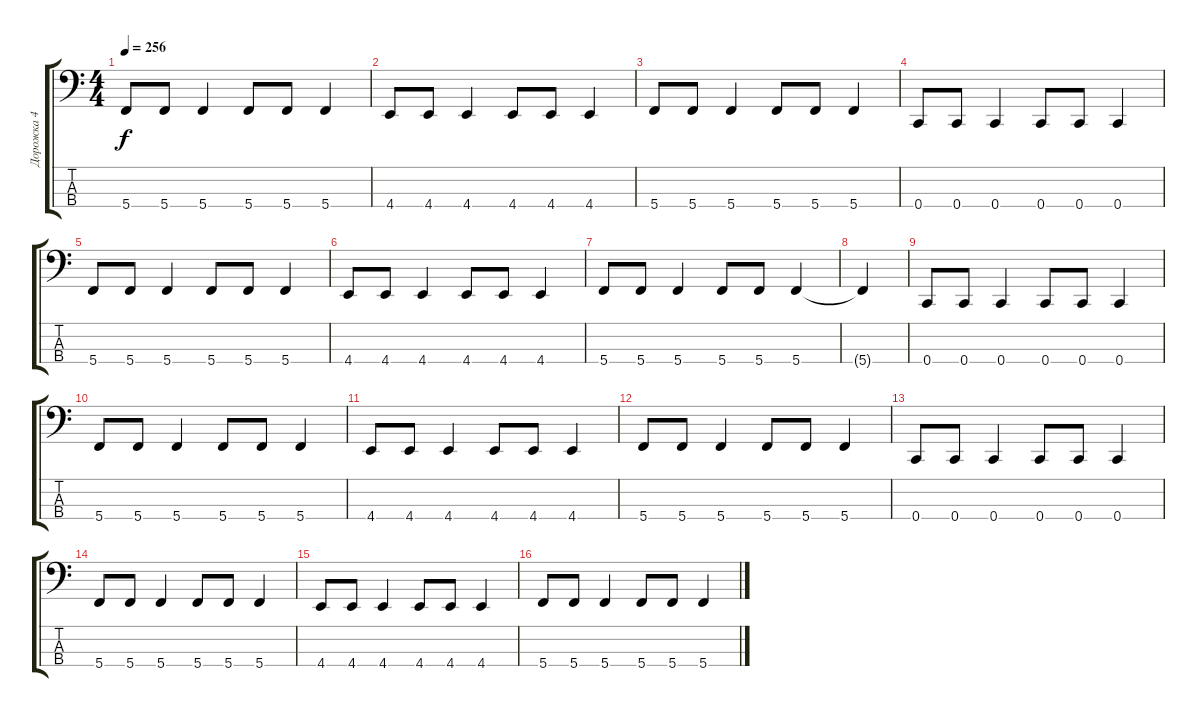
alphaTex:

\track ("Дорожка 4" "Дорожка 4") {instrument electricbassfinger}
\staff {score tabs}
\tuning (F2 C2 G1 C1) {hide}
\ts (4 4)
\tempo 256
\clef f4
\ks c
5.4.8{dy f} 5.4.8 5.4.4 5.4.8 5.4.8 5.4.4 |
4.4.8 4.4.8 4.4.4 4.4.8 4.4.8 4.4.4 |
5.4.8 5.4.8 5.4.4 5.4.8 5.4.8 5.4.4 |
0.4.8 0.4.8 0.4.4 0.4.8 0.4.8 0.4.4 |
5.4.8 5.4.8 5.4.4 5.4.8 5.4.8 5.4.4 |
4.4.8 4.4.8 4.4.4 4.4.8 4.4.8 4.4.4 |
5.4.8 5.4.8 5.4.4 5.4.8 5.4.8 5.4.4 |
5.4{t}.4 |
0.4.8 0.4.8 0.4.4 0.4.8 0.4.8 0.4.4 |
5.4.8 5.4.8 5.4.4 5.4.8 5.4.8 5.4.4 |
4.4.8 4.4.8 4.4.4 4.4.8 4.4.8 4.4.4 |
5.4.8 5.4.8 5.4.4 5.4.8 5.4.8 5.4.4 |
0.4.8 0.4.8 0.4.4 0.4.8 0.4.8 0.4.4 |
5.4.8 5.4.8 5.4.4 5.4.8 5.4.8 5.4.4 |
4.4.8 4.4.8 4.4.4 4.4.8 4.4.8 4.4.4 |
5.4.8 5.4.8 5.4.4 5.4.8 5.4.8 5.4.4
